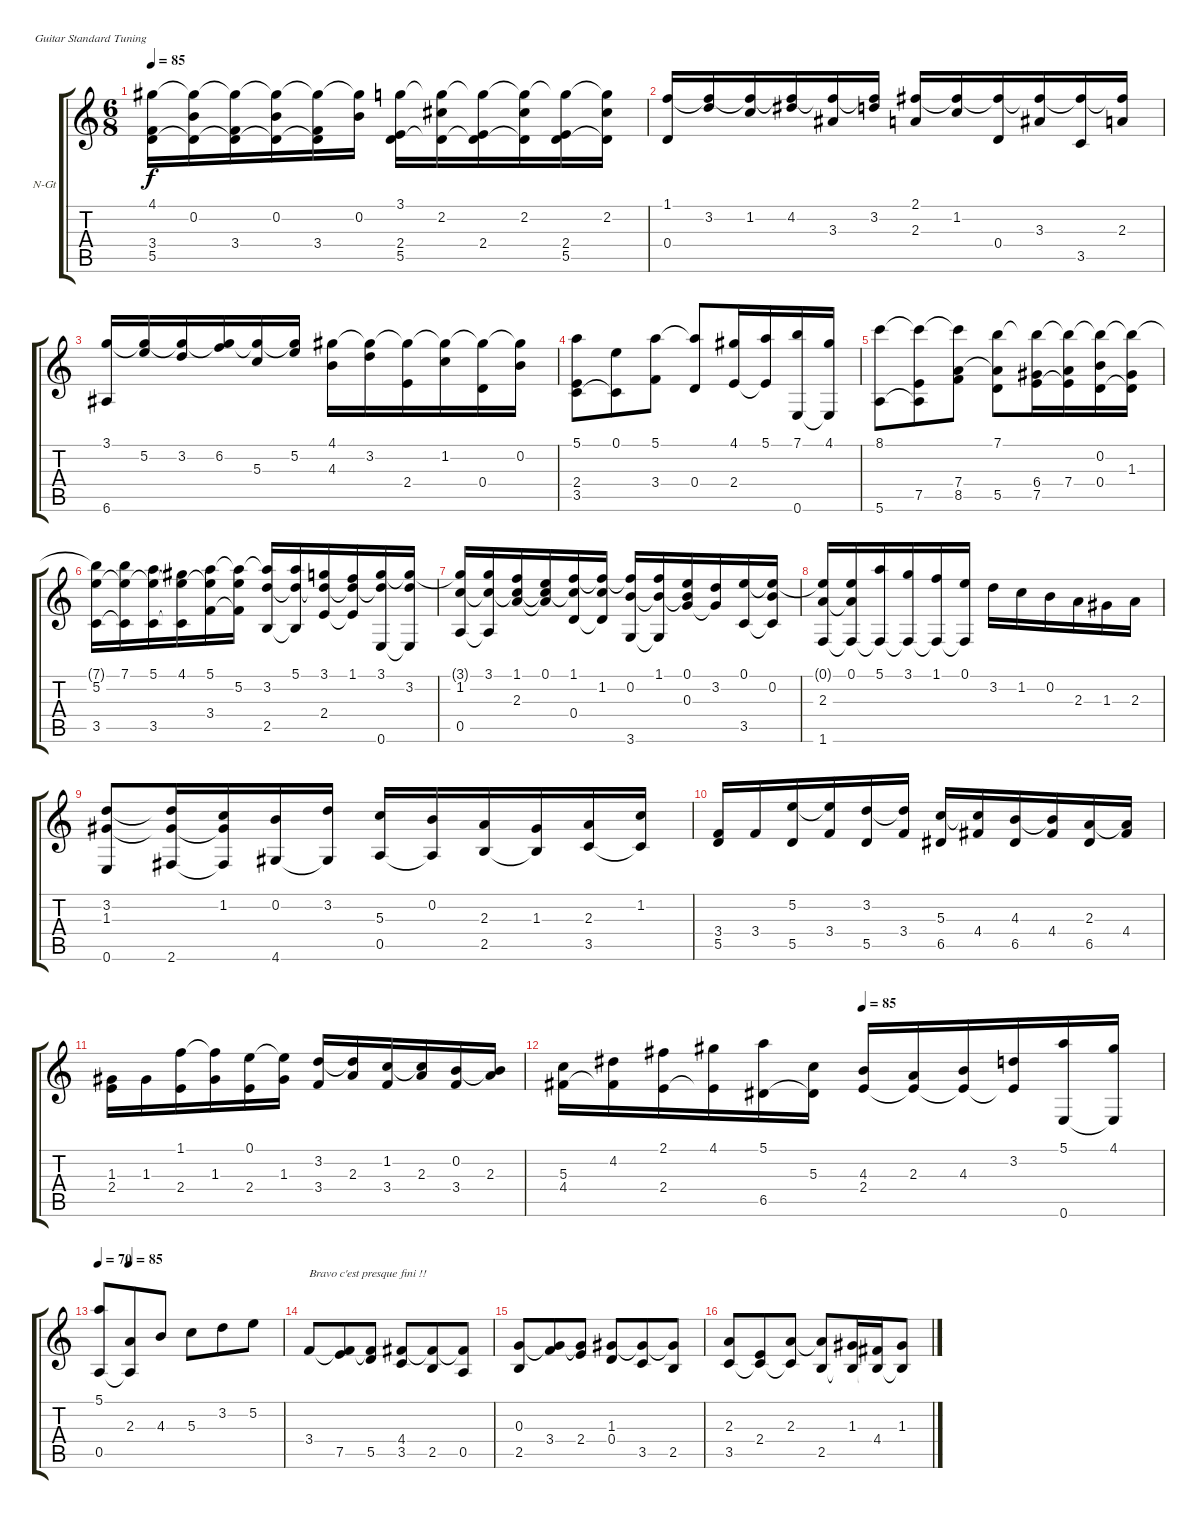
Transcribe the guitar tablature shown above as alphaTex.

\bracketExtendMode groupsimilarinstruments
\firstSystemTrackNameOrientation horizontal
\otherSystemsTrackNameOrientation horizontal
\track ("Track 1" "N-Gt") {instrument acousticguitarnylon}
\staff {score tabs}
\tuning (E4 B3 G3 D3 A2 E2)
\ts (6 8)
\tempo 85
\clef g2
\ks c
(4.1 3.4 5.5).16{dy f} (0.2 5.5{t} 4.1{t}).16 (3.4 5.5{t} 4.1{t}).16 (0.2 5.5{t} 4.1{t}).16 (3.4 5.5{t} 4.1{t}).16 (4.1{t} 0.2).16 (3.1 2.4 5.5).16 (2.2 5.5{t} 3.1{t}).16 (2.4 5.5{t} 3.1{t}).16 (2.2 5.5{t} 3.1{t}).16 (2.4 5.5 3.1{t}).16 (3.1{t} 2.2 5.5{t}).16 |
(1.1 0.4).16 (3.2 1.1{t}).16 (1.2 1.1{t}).16 (4.2 1.1{t}).16 (3.3 1.1{t}).16 (1.1{t} 3.2).16 (2.1 2.3).16 (1.2 2.1{t}).16 (0.4 2.1{t}).16 (3.3 2.1{t}).16 (3.5 2.1{t}).16 (2.1{t} 2.3).16 |
(3.1 6.6).16 (5.2 3.1{t}).16 (3.2 3.1{t}).16 (6.2 3.1{t}).16 (5.3 3.1{t}).16 (3.1{t} 5.2).16 (4.1 4.3).16 (3.2 4.1{t}).16 (2.4 4.1{t}).16 (1.2 4.1{t}).16 (0.4 4.1{t}).16 (4.1{t} 0.2).16 |
(5.1 2.4 3.5).8 (0.1 3.5{t}).8 (5.1 3.4).8 (5.1{t} 0.4).8 (4.1 2.4).16 (5.1 2.4{t}).16 (7.1 0.6).16 (4.1 0.6{t}).16 |
(8.1 5.6).8 (7.5 5.6{t} 8.1{t}).8 (8.1{t} 7.4 8.5).8 (7.1 7.4{t} 5.5).8 (6.4 7.5 7.1{t}).16 (7.4 7.5{t} 7.1{t}).16 (0.2 0.4 7.1{t}).16 (1.3 0.4{t} 7.1{t}).16 |
(7.1{t} 5.2 3.5).16 (7.1 3.5{t} 5.2{t}).16 (5.1 3.5 5.2{t}).16 (4.1 3.5{t} 5.2{t}).16 (5.1 5.2{t} 3.4).16 (5.2 3.4{t} 5.1{t}).16 (5.1{t} 3.2 2.5).16 (5.1 2.5{t} 3.2{t}).16 (3.1 2.4 3.2{t}).16 (1.1 2.4{t} 3.2{t}).16 (3.1 3.2{t} 0.6).16 (3.2 0.6{t} 3.1{t}).16 |
(3.1{t} 1.2 0.5).16 (3.1 0.5{t} 1.2{t}).16 (1.1 2.3 1.2{t}).16 (0.1 2.3{t} 1.2{t}).16 (1.1 1.2{t} 0.4).16 (1.2 0.4{t} 1.1{t}).16 (1.1{t} 0.2 3.6).16 (1.1 3.6{t} 0.2{t}).16 (0.1 0.2{t} 0.3).16 (3.2 0.3{t}).16 (0.1 3.5).16 (0.2 3.5{t} 0.1{t}).16 |
(0.1{t} 2.3 1.6).16 (0.1 2.3{t} 1.6{t}).16 (5.1 1.6{t}).16 (3.1 1.6{t}).16 (1.1 1.6{t}).16 (0.1 1.6{t}).16 3.2.16 1.2.16 0.2.16 2.3.16 1.3.16 2.3.16 |
(3.2 1.3 0.6).8 (3.2{t} 2.6 1.3{t}).16 (1.2 1.3{t} 2.6{t}).16 (0.2 4.6).16 (3.2 4.6{t}).16 (5.3 0.5).16 (0.2 0.5{t}).16 (2.3 2.5).16 (1.3 2.5{t}).16 (2.3 3.5).16 (1.2 3.5{t}).16 |
(3.4 5.5).16 3.4.16 (5.2 5.5).16 (5.2{t} 3.4).16 (3.2 5.5).16 (3.2{t} 3.4).16 (5.3 6.5).16 (5.3{t} 4.4).16 (4.3 6.5).16 (4.3{t} 4.4).16 (2.3 6.5).16 (2.3{t} 4.4).16 |
(1.3 2.4).16 1.3.16 (1.1 2.4).16 (1.1{t} 1.3).16 (0.1 2.4).16 (0.1{t} 1.3).16 (3.2 3.4).16 (3.2{t} 2.3).16 (1.2 3.4).16 (1.2{t} 2.3).16 (0.2 3.4).16 (0.2{t} 2.3).16 |
\tempo (85 0.5)
(5.3 4.4).16 (4.2 4.4{t}).16 (2.1 2.4).16 (4.1 2.4{t}).16 (5.1 6.5).16 (5.3 6.5{t}).16 (4.3 2.4).16 (2.3 2.4{t}).16 (4.3 2.4{t}).16 (3.2 2.4{t}).16 (5.1 0.6).16 (4.1 0.6{t}).16 |
\tempo 70
\tempo (85 0.166667)
(5.1 0.5).8 (2.3 0.5{t}).8 4.3.8 5.3.8 3.2.8 5.2.8 |
3.4.8{txt "Bravo c'est presque fini !!"} (7.5 3.4{t}).8 (3.4{t} 5.5).8 (4.4 3.5).8 (2.5 4.4{t}).8 (4.4{t} 0.5).8 |
(0.3 2.5).8 (3.4 0.3{t}).8 (0.3{t} 2.4).8 (1.3 0.4).8 (3.5 1.3{t}).8 (1.3{t} 2.5).8 |
(2.3 3.5).8 (2.4 3.5{t}).8 (2.3 3.5{t}).8 (2.3{t} 2.5).8 (1.3 2.5{t}).16 (4.4 2.5{t}).16 (1.3 2.5{t}).8
